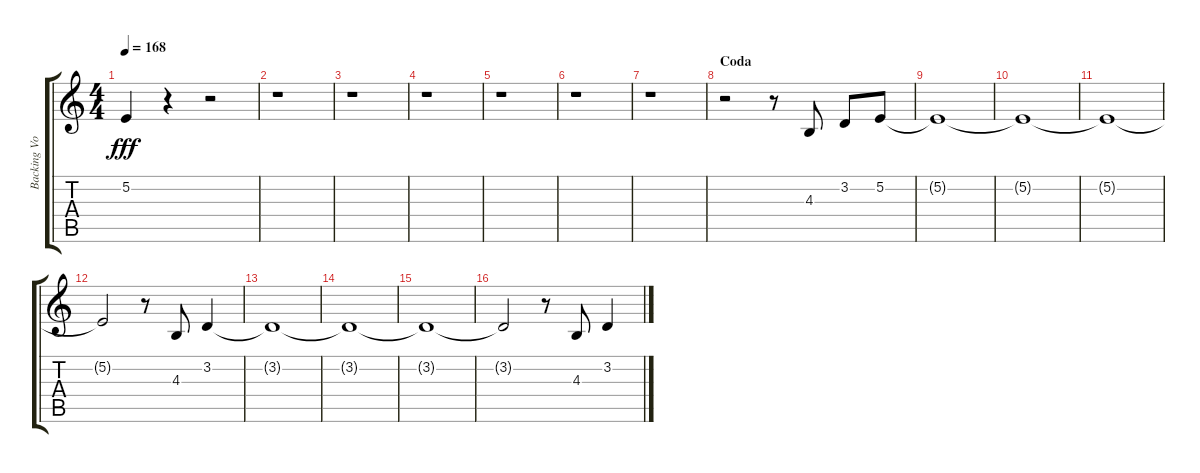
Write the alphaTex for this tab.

\track ("Backing Vocals" "Backing Vo") {instrument tenorsax}
\staff {score tabs}
\tuning (E4 B3 G3 D3 A2 E2) {hide}
\ts (4 4)
\tempo 168
\clef g2
\ks c
5.2{t}.4{dy fff} r.4 r.2 |
r.1 |
r.1 |
r.1 |
r.1 |
r.1 |
r.1 |
\section ("" "Coda")
r.2 r.8 4.3.8 3.2.8 5.2.8 |
5.2{t}.1 |
5.2{t}.1 |
5.2{t}.1 |
5.2{t}.2 r.8 4.3.8 3.2.4 |
3.2{t}.1 |
3.2{t}.1 |
3.2{t}.1 |
3.2{t}.2 r.8 4.3.8 3.2.4
